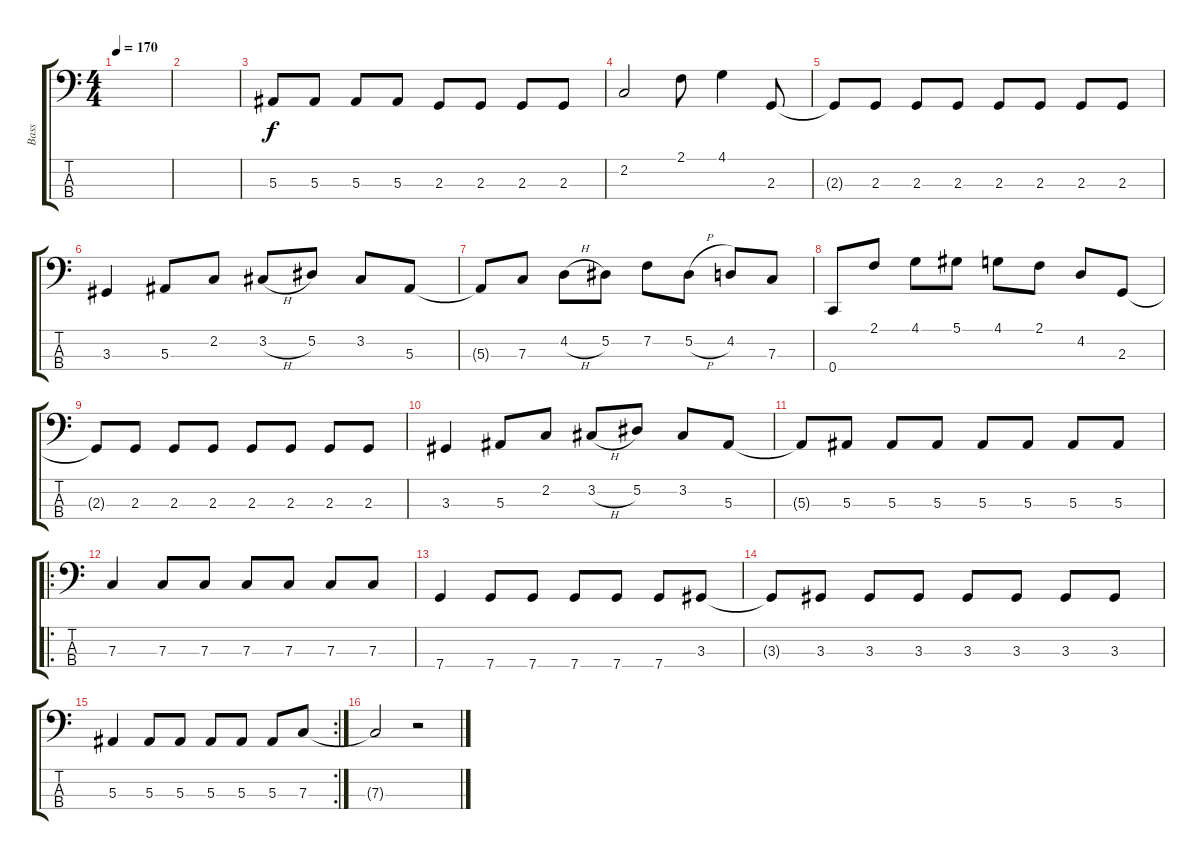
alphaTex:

\track ("Bass" "Bass") {instrument electricbassfinger}
\staff {score tabs}
\tuning (Eb2 Bb1 F1 C1) {hide}
\ts (4 4)
\tempo 170
\clef f4
\ks c
|
|
5.3.8 5.3.8 5.3.8 5.3.8 2.3.8 2.3.8 2.3.8 2.3.8 |
2.2.2 2.1.8 4.1.4 2.3.8 |
2.3{t}.8 2.3.8 2.3.8 2.3.8 2.3.8 2.3.8 2.3.8 2.3.8 |
3.3.4 5.3.8 2.2.8 3.2{h}.8 5.2.8 3.2.8 5.3.8 |
5.3{t}.8 7.3.8 4.2{h}.8 5.2.8 7.2.8 5.2{h}.8 4.2.8 7.3.8 |
0.4.8 2.1.8 4.1.8 5.1.8 4.1.8 2.1.8 4.2.8 2.3.8 |
2.3{t}.8 2.3.8 2.3.8 2.3.8 2.3.8 2.3.8 2.3.8 2.3.8 |
3.3.4 5.3.8 2.2.8 3.2{h}.8 5.2.8 3.2.8 5.3.8 |
5.3{t}.8 5.3.8 5.3.8 5.3.8 5.3.8 5.3.8 5.3.8 5.3.8 |
\ro
7.3.4 7.3.8 7.3.8 7.3.8 7.3.8 7.3.8 7.3.8 |
7.4.4 7.4.8 7.4.8 7.4.8 7.4.8 7.4.8 3.3.8 |
3.3{t}.8 3.3.8 3.3.8 3.3.8 3.3.8 3.3.8 3.3.8 3.3.8 |
\rc 2
5.3.4 5.3.8 5.3.8 5.3.8 5.3.8 5.3.8 7.3.8 |
7.3{t}.2 r.2
